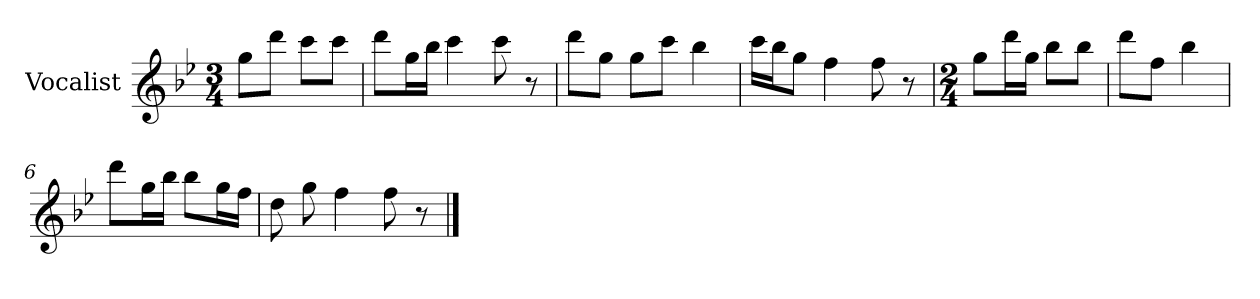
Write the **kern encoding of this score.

**kern
*part1
*staff1
*I"Vocalist
*k[b-e-]
*B-:
*M3/4
=
8ggL
8dddJ
8cccL
8cccJ
=1
8dddL
16ggL
16bb-JJ
4ccc
8ccc
8r
=2
8dddL
8ggJ
8ggL
8cccJ
4bb-
=3
16cccLL
16bb-J
8ggJ
4ff
8ff
8r
=4
*M2/4
8ggL
16dddL
16ggJJ
8bb-L
8bb-J
=5
8dddL
8ffJ
4bb-
=6
8dddL
16ggL
16bb-JJ
8bb-L
16ggL
16ffJJ
=7
8dd
8gg
4ff
8ff
8r
==
*-
